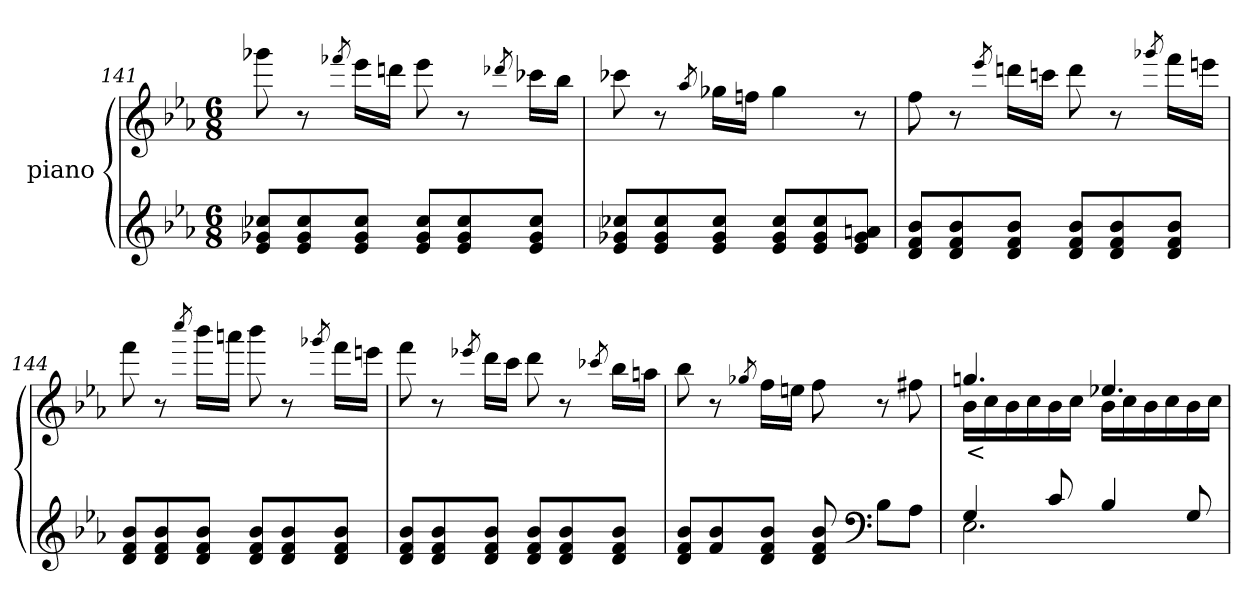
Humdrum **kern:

**kern	**kern	**text
*part2	*part1	*part1
*staff2	*staff1	*staff1
*	*I"piano	*
*clefG2	*clefG2	*
*k[b-e-a-]	*k[b-e-a-]	*
*E-:	*E-:	*
*M6/8	*M6/8	*
=141	=141	=141
8e- 8g-X 8cc-XL	8ggg-X	.
8e- 8g- 8cc-	8r	.
.	8qfff-X	.
8e- 8g- 8cc-J	16eee-LL	.
.	16dddnJJ	.
8e- 8g- 8cc-L	8eee-	.
8e- 8g- 8cc-	8r	.
.	8qddd-X	.
8e- 8g- 8cc-J	16ccc-XLL	.
.	16bb-JJ	.
=142	=142	=142
8e- 8g-X 8cc-XL	8ccc-X	.
8e- 8g- 8cc-	8r	.
.	8qaa-	.
8e- 8g- 8cc-J	16gg-XLL	.
.	16ffnJJ	.
8e- 8g- 8cc-L	4gg-	.
8e- 8g- 8cc-	.	.
8e- 8g- 8anJ	8r	.
=143	=143	=143
8d 8f 8b-L	8ff	.
8d 8f 8b-	8r	.
.	8qeee-	.
8d 8f 8b-J	16dddnLL	.
.	16cccnJJ	.
8d 8f 8b-L	8ddd	.
8d 8f 8b-	8r	.
.	8qggg-X	.
8d 8f 8b-J	16fffLL	.
.	16eeenJJ	.
=144	=144	=144
8d 8f 8b-L	8fff	.
8d 8f 8b-	8r	.
.	8qcccc	.
8d 8f 8b-J	16bbb-LL	.
.	16aaanJJ	.
8d 8f 8b-L	8bbb-	.
8d 8f 8b-	8r	.
.	8qggg-X	.
8d 8f 8b-J	16fffLL	.
.	16eeenJJ	.
=145	=145	=145
8d 8f 8b-L	8fff	.
8d 8f 8b-	8r	.
.	8qeee-X	.
8d 8f 8b-J	16dddLL	.
.	16cccJJ	.
8d 8f 8b-L	8ddd	.
8d 8f 8b-	8r	.
.	8qccc-X	.
8d 8f 8b-J	16bb-LL	.
.	16aanJJ	.
=146	=146	=146
8d 8f 8b-L	8bb-	.
8f 8b-	8r	.
.	8qgg-X	.
8d 8f 8b-J	16ffLL	.
.	16eenJJ	.
8d 8f 8b-	8ff	.
*clefF4	*	*
8B-L	8r	.
8A-J	8ff#X	.
=147	=147	=147
*^	*^	*
4G	2.E-	4.ggn	16b-LL	<
.	.	.	16cc	.
.	.	.	16b-	.
.	.	.	16cc	.
8c	.	.	16b-	.
.	.	.	16ccJJ	.
4B-	.	4.ee-X	16b-LL	.
.	.	.	16cc	.
.	.	.	16b-	.
.	.	.	16cc	.
8G	.	.	16b-	.
.	.	.	16ccJJ	.
*v	*v	*	*	*
*	*v	*v	*
=	=	=
*-	*-	*-
